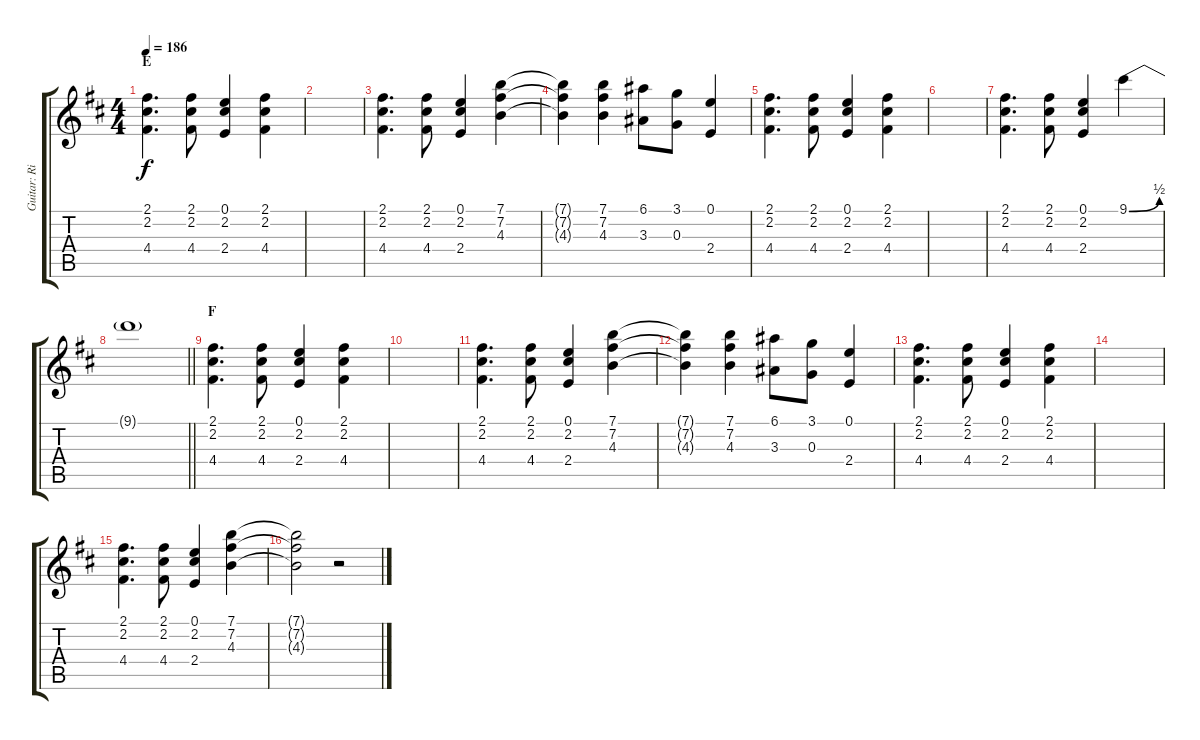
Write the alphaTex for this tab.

\track ("Guitar: Rik" "Guitar: Ri") {instrument overdrivenguitar}
\staff {score tabs}
\tuning (E4 B3 G3 D3 A2 E2) {hide}
\ts (4 4)
\section ("" "E")
\tempo 186
\clef g2
\ks d
(2.1 2.2 4.4).4{d dy f volume 14 instrument overdrivenguitar} (2.1 2.2 4.4).8 (0.1 2.2 2.4).4 (2.1 2.2 4.4).4 |
|
(2.1 2.2 4.4).4{d} (2.1 2.2 4.4).8 (0.1 2.2 2.4).4 (7.1 7.2 4.3).4 |
(7.1{t} 7.2{t} 4.3{t}).4 (7.1 7.2 4.3).4 (6.1 3.3).8 (3.1 0.3).8 (0.1 2.4).4 |
(2.1 2.2 4.4).4{d} (2.1 2.2 4.4).8 (0.1 2.2 2.4).4 (2.1 2.2 4.4).4 |
|
(2.1 2.2 4.4).4{d} (2.1 2.2 4.4).8 (0.1 2.2 2.4).4 9.1{be (bend 0 0 60 2)}.4 |
\barLineRight lightlight
9.1{t}.1 |
\section ("" "F")
(2.1 2.2 4.4).4{d} (2.1 2.2 4.4).8 (0.1 2.2 2.4).4 (2.1 2.2 4.4).4 |
|
(2.1 2.2 4.4).4{d} (2.1 2.2 4.4).8 (0.1 2.2 2.4).4 (7.1 7.2 4.3).4 |
(7.1{t} 7.2{t} 4.3{t}).4 (7.1 7.2 4.3).4 (6.1 3.3).8 (3.1 0.3).8 (0.1 2.4).4 |
(2.1 2.2 4.4).4{d} (2.1 2.2 4.4).8 (0.1 2.2 2.4).4 (2.1 2.2 4.4).4 |
|
(2.1 2.2 4.4).4{d} (2.1 2.2 4.4).8 (0.1 2.2 2.4).4 (7.1 7.2 4.3).4 |
(7.1{t} 7.2{t} 4.3{t}).2 r.2
